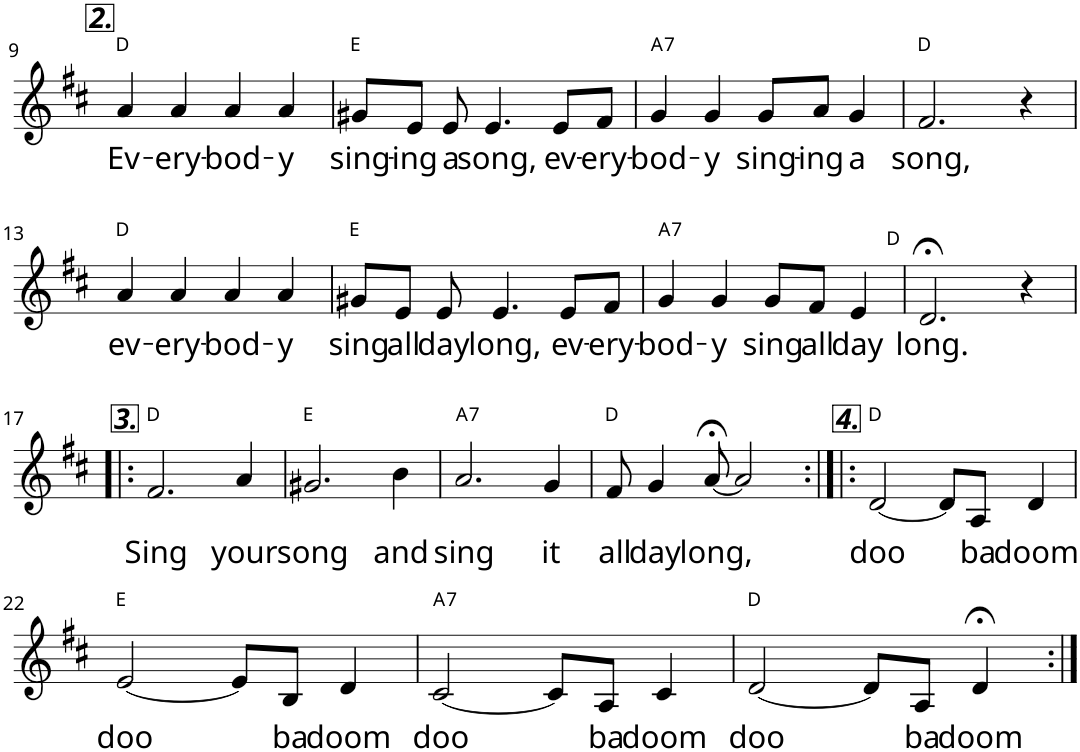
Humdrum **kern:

**kern	**text	**harte
*part1	*part1	*part1
*staff1	*staff1	*
!!LO:PB:g=z
*clefG2	*	*
*k[f#c#]	*	*
*D:	*	*
*M4/4	*	*
*met(c)	*	*
=9	=9	=9
!LO:TX:a:Bi:t=2.	!	!
!	!LO:LY:b	!
4a/	Ev-	D:maj
!	!LO:LY:b	!
4a/	-ery-	.
!	!LO:LY:b	!
4a/	-bod-	.
!	!LO:LY:b	!
4a/	-y	.
=10	=10	=10
!	!LO:LY:b	!
8g#X/L	sing-	E:maj
!	!LO:LY:b	!
8e/J	-ing	.
!	!LO:LY:b	!
8e/	a	.
!	!LO:LY:b	!
4.e/	song,	.
!	!LO:LY:b	!
8e/L	ev-	.
!	!LO:LY:b	!
8f#/J	-ery-	.
=11	=11	=11
!	!LO:LY:b	!LO:H:kt=7
4g/	-bod-	A:7
!	!LO:LY:b	!
4g/	-y	.
!	!LO:LY:b	!
8g/L	sing-	.
!	!LO:LY:b	!
8a/J	-ing	.
!	!LO:LY:b	!
4g/	a	.
=12	=12	=12
!	!LO:LY:b	!
2.f#/	song,	D:maj
4r	.	.
!!LO:LB:g=z
=13	=13	=13
!	!LO:LY:b	!
4a/	ev-	D:maj
!	!LO:LY:b	!
4a/	-ery-	.
!	!LO:LY:b	!
4a/	-bod-	.
!	!LO:LY:b	!
4a/	-y	.
=14	=14	=14
!	!LO:LY:b	!
8g#X/L	sing	E:maj
!	!LO:LY:b	!
8e/J	all	.
!	!LO:LY:b	!
8e/	day	.
!	!LO:LY:b	!
4.e/	long,	.
!	!LO:LY:b	!
8e/L	ev-	.
!	!LO:LY:b	!
8f#/J	-ery-	.
=15	=15	=15
!	!LO:LY:b	!LO:H:kt=7
4g/	-bod-	A:7
!	!LO:LY:b	!
4g/	-y	.
!	!LO:LY:b	!
8g/L	sing	.
!	!LO:LY:b	!
8f#/J	all	.
!	!LO:LY:b	!
4e/	day	.
=16	=16	=16
!	!LO:LY:b	!
2.d;</	long.	D:maj
4r	.	.
!!LO:LB:g=z
=17!|:	=17!|:	=17!|:
!LO:TX:a:Bi:t=3.	!	!
!	!LO:LY:b	!
2.f#/	Sing	D:maj
!	!LO:LY:b	!
4a/	your	.
=18	=18	=18
!	!LO:LY:b	!
2.g#X/	song	E:maj
!	!LO:LY:b	!
4b\	and	.
=19	=19	=19
!	!LO:LY:b	!LO:H:kt=7
2.a/	sing	A:7
!	!LO:LY:b	!
4g/	it	.
=20	=20	=20
!	!LO:LY:b	!
8f#/	all	D:maj
!	!LO:LY:b	!
4g/	day	.
!	!LO:LY:b	!
[8a;</	long,	.
2a/]	.	.
=21:|!|:	=21:|!|:	=21:|!|:
!LO:TX:a:Bi:t=4.	!	!
!	!LO:LY:b	!
[2d/	doo	D:maj
8d/L]	.	.
!	!LO:LY:b	!
8A/J	ba	.
!	!LO:LY:b	!
4d/	doom	.
!!LO:LB:g=z
=22	=22	=22
!	!LO:LY:b	!
[2e/	doo	E:maj
8e/L]	.	.
!	!LO:LY:b	!
8B/J	ba	.
!	!LO:LY:b	!
4d/	doom	.
=23	=23	=23
!	!LO:LY:b	!LO:H:kt=7
[2c#/	doo	A:7
8c#/L]	.	.
!	!LO:LY:b	!
8A/J	ba	.
!	!LO:LY:b	!
4c#/	doom	.
=24	=24	=24
!	!LO:LY:b	!
[2d/	doo	D:maj
8d/L]	.	.
!	!LO:LY:b	!
8A/J	ba	.
!	!LO:LY:b	!
4d;</	doom	.
=:|!	=:|!	=:|!
*-	*-	*-
